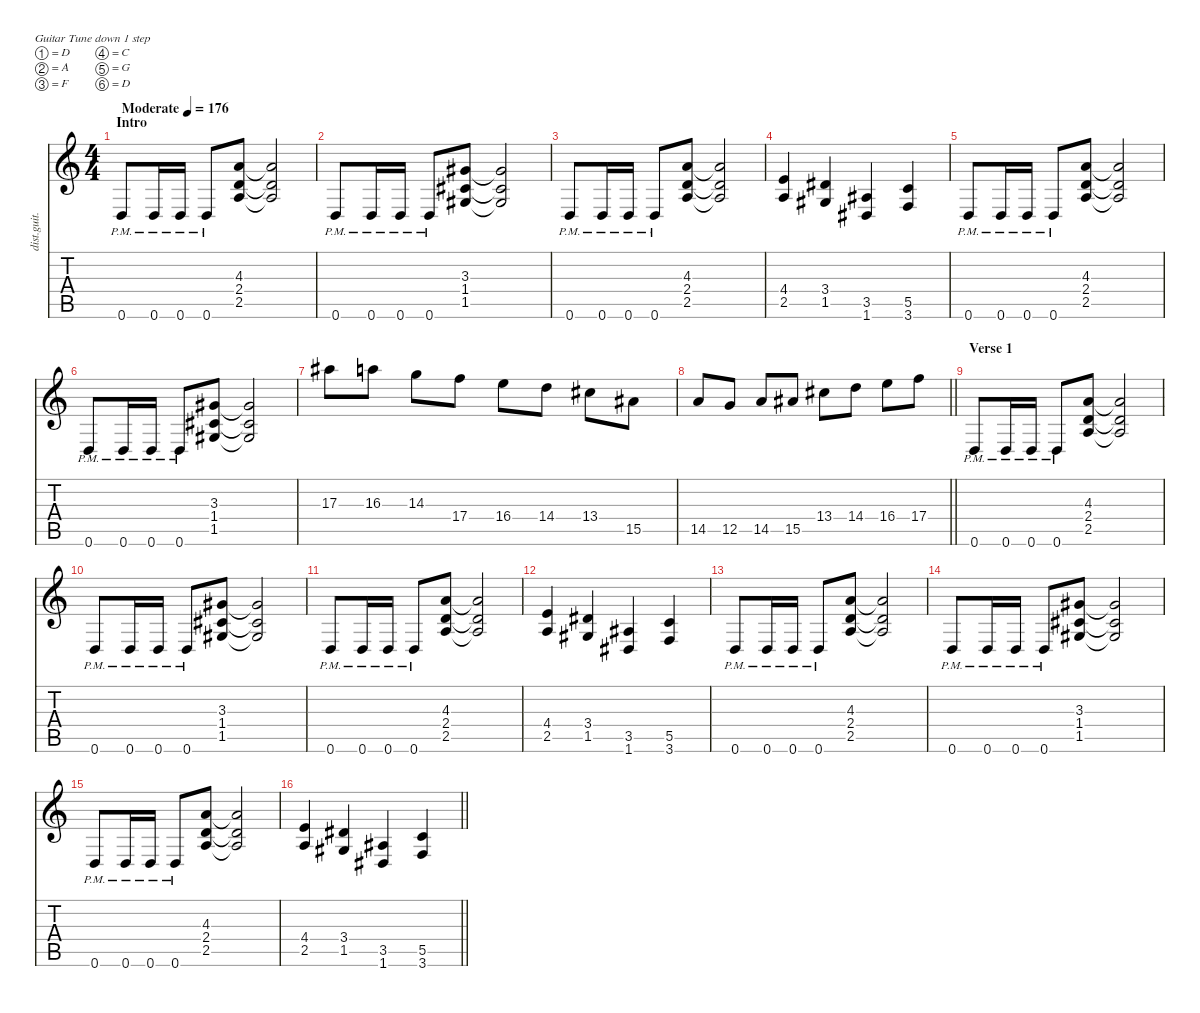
\defaultSystemsLayout 4
\hideDynamics
\bracketExtendMode nobrackets
\track ("Chuck Schuldiner " "dist.guit.") {instrument distortionguitar}
\staff {score tabs}
\tuning (D4 A3 F3 C3 G2 D2)
\ts (4 4)
\beaming (8 2 2 2 2)
\section ("" "Intro")
\tempo (176 "Moderate")
\clef g2
\ks c
0.6{pm}.8{dy f instrument distortionguitar beam Up} 0.6{pm}.16{beam Up} 0.6{pm}.16{beam Up} 0.6{pm}.8{beam Up} (4.3 2.4 2.5).8{beam Up} (4.3{t} 2.4{t} 2.5{t}).2{beam Up} |
0.6{pm}.8{beam Up} 0.6{pm}.16{beam Up} 0.6{pm}.16{beam Up} 0.6{pm}.8{beam Up} (3.3{acc #} 1.4{acc #} 1.5{acc #}).8{beam Up} (3.3{t acc #} 1.4{t acc #} 1.5{t acc #}).2{beam Up} |
0.6{pm}.8{beam Up} 0.6{pm}.16{beam Up} 0.6{pm}.16{beam Up} 0.6{pm}.8{beam Up} (4.3 2.4 2.5).8{beam Up} (4.3{t} 2.4{t} 2.5{t}).2{beam Up} |
(4.4 2.5).4{beam Up} (3.4{acc #} 1.5{acc #}).4{beam Up} (3.5{acc #} 1.6{acc #}).4{beam Up} (5.5 3.6).4{beam Up} |
0.6{pm}.8{beam Up} 0.6{pm}.16{beam Up} 0.6{pm}.16{beam Up} 0.6{pm}.8{beam Up} (4.3 2.4 2.5).8{beam Up} (4.3{t} 2.4{t} 2.5{t}).2{beam Up} |
0.6{pm}.8{beam Up} 0.6{pm}.16{beam Up} 0.6{pm}.16{beam Up} 0.6{pm}.8{beam Up} (3.3{acc #} 1.4{acc #} 1.5{acc #}).8{beam Up} (3.3{t acc #} 1.4{t acc #} 1.5{t acc #}).2{beam Up} |
17.3{acc #}.8{beam Down} 16.3.8{beam Down} 14.3.8{beam Down} 17.4.8{beam Down} 16.4.8{beam Down} 14.4.8{beam Down} 13.4{acc #}.8{beam Down} 15.5{acc #}.8{beam Down} |
\barLineRight lightlight
14.5.8{beam Up} 12.5.8{beam Up} 14.5.8{beam Up} 15.5{acc #}.8{beam Up} 13.4{acc #}.8{beam Down} 14.4.8{beam Down} 16.4.8{beam Down} 17.4.8{beam Down} |
\section ("" "Verse 1")
0.6{pm}.8{beam Up} 0.6{pm}.16{beam Up} 0.6{pm}.16{beam Up} 0.6{pm}.8{beam Up} (4.3 2.4 2.5).8{beam Up} (4.3{t} 2.4{t} 2.5{t}).2{beam Up} |
0.6{pm}.8{beam Up} 0.6{pm}.16{beam Up} 0.6{pm}.16{beam Up} 0.6{pm}.8{beam Up} (3.3{acc #} 1.4{acc #} 1.5{acc #}).8{beam Up} (3.3{t acc #} 1.4{t acc #} 1.5{t acc #}).2{beam Up} |
0.6{pm}.8{beam Up} 0.6{pm}.16{beam Up} 0.6{pm}.16{beam Up} 0.6{pm}.8{beam Up} (4.3 2.4 2.5).8{beam Up} (4.3{t} 2.4{t} 2.5{t}).2{beam Up} |
(4.4 2.5).4{beam Up} (3.4{acc #} 1.5{acc #}).4{beam Up} (3.5{acc #} 1.6{acc #}).4{beam Up} (5.5 3.6).4{beam Up} |
0.6{pm}.8{beam Up} 0.6{pm}.16{beam Up} 0.6{pm}.16{beam Up} 0.6{pm}.8{beam Up} (4.3 2.4 2.5).8{beam Up} (4.3{t} 2.4{t} 2.5{t}).2{beam Up} |
0.6{pm}.8{beam Up} 0.6{pm}.16{beam Up} 0.6{pm}.16{beam Up} 0.6{pm}.8{beam Up} (3.3{acc #} 1.4{acc #} 1.5{acc #}).8{beam Up} (3.3{t acc #} 1.4{t acc #} 1.5{t acc #}).2{beam Up} |
0.6{pm}.8{beam Up} 0.6{pm}.16{beam Up} 0.6{pm}.16{beam Up} 0.6{pm}.8{beam Up} (4.3 2.4 2.5).8{beam Up} (4.3{t} 2.4{t} 2.5{t}).2{beam Up} |
\barLineRight lightlight
(4.4 2.5).4{beam Up} (3.4{acc #} 1.5{acc #}).4{beam Up} (3.5{acc #} 1.6{acc #}).4{beam Up} (5.5 3.6).4{beam Up}
